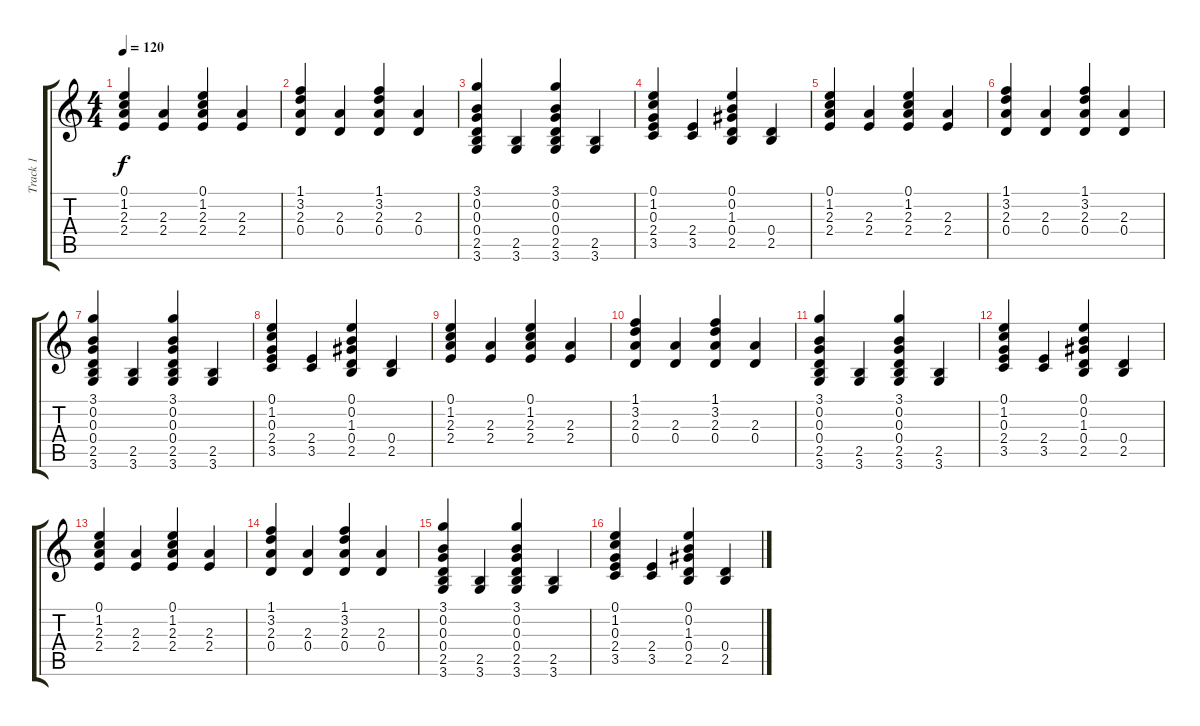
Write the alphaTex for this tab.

\track ("Track 1" "Track 1") {instrument acousticguitarnylon}
\staff {score tabs}
\tuning (E4 B3 G3 D3 A2 E2) {hide}
\ts (4 4)
\tempo 120
\clef g2
\ks c
(0.1 1.2 2.3 2.4).4{dy f} (2.3 2.4).4 (0.1 1.2 2.3 2.4).4 (2.3 2.4).4 |
(1.1 3.2 2.3 0.4).4 (2.3 0.4).4 (1.1 3.2 2.3 0.4).4 (2.3 0.4).4 |
(3.1 0.2 0.3 0.4 2.5 3.6).4 (2.5 3.6).4 (3.1 0.2 0.3 0.4 2.5 3.6).4 (2.5 3.6).4 |
(0.1 1.2 0.3 2.4 3.5).4 (2.4 3.5).4 (0.1 0.2 1.3 0.4 2.5).4 (0.4 2.5).4 |
(0.1 1.2 2.3 2.4).4 (2.3 2.4).4 (0.1 1.2 2.3 2.4).4 (2.3 2.4).4 |
(1.1 3.2 2.3 0.4).4 (2.3 0.4).4 (1.1 3.2 2.3 0.4).4 (2.3 0.4).4 |
(3.1 0.2 0.3 0.4 2.5 3.6).4 (2.5 3.6).4 (3.1 0.2 0.3 0.4 2.5 3.6).4 (2.5 3.6).4 |
(0.1 1.2 0.3 2.4 3.5).4 (2.4 3.5).4 (0.1 0.2 1.3 0.4 2.5).4 (0.4 2.5).4 |
(0.1 1.2 2.3 2.4).4 (2.3 2.4).4 (0.1 1.2 2.3 2.4).4 (2.3 2.4).4 |
(1.1 3.2 2.3 0.4).4 (2.3 0.4).4 (1.1 3.2 2.3 0.4).4 (2.3 0.4).4 |
(3.1 0.2 0.3 0.4 2.5 3.6).4 (2.5 3.6).4 (3.1 0.2 0.3 0.4 2.5 3.6).4 (2.5 3.6).4 |
(0.1 1.2 0.3 2.4 3.5).4 (2.4 3.5).4 (0.1 0.2 1.3 0.4 2.5).4 (0.4 2.5).4 |
(0.1 1.2 2.3 2.4).4 (2.3 2.4).4 (0.1 1.2 2.3 2.4).4 (2.3 2.4).4 |
(1.1 3.2 2.3 0.4).4 (2.3 0.4).4 (1.1 3.2 2.3 0.4).4 (2.3 0.4).4 |
(3.1 0.2 0.3 0.4 2.5 3.6).4 (2.5 3.6).4 (3.1 0.2 0.3 0.4 2.5 3.6).4 (2.5 3.6).4 |
(0.1 1.2 0.3 2.4 3.5).4 (2.4 3.5).4 (0.1 0.2 1.3 0.4 2.5).4 (0.4 2.5).4
